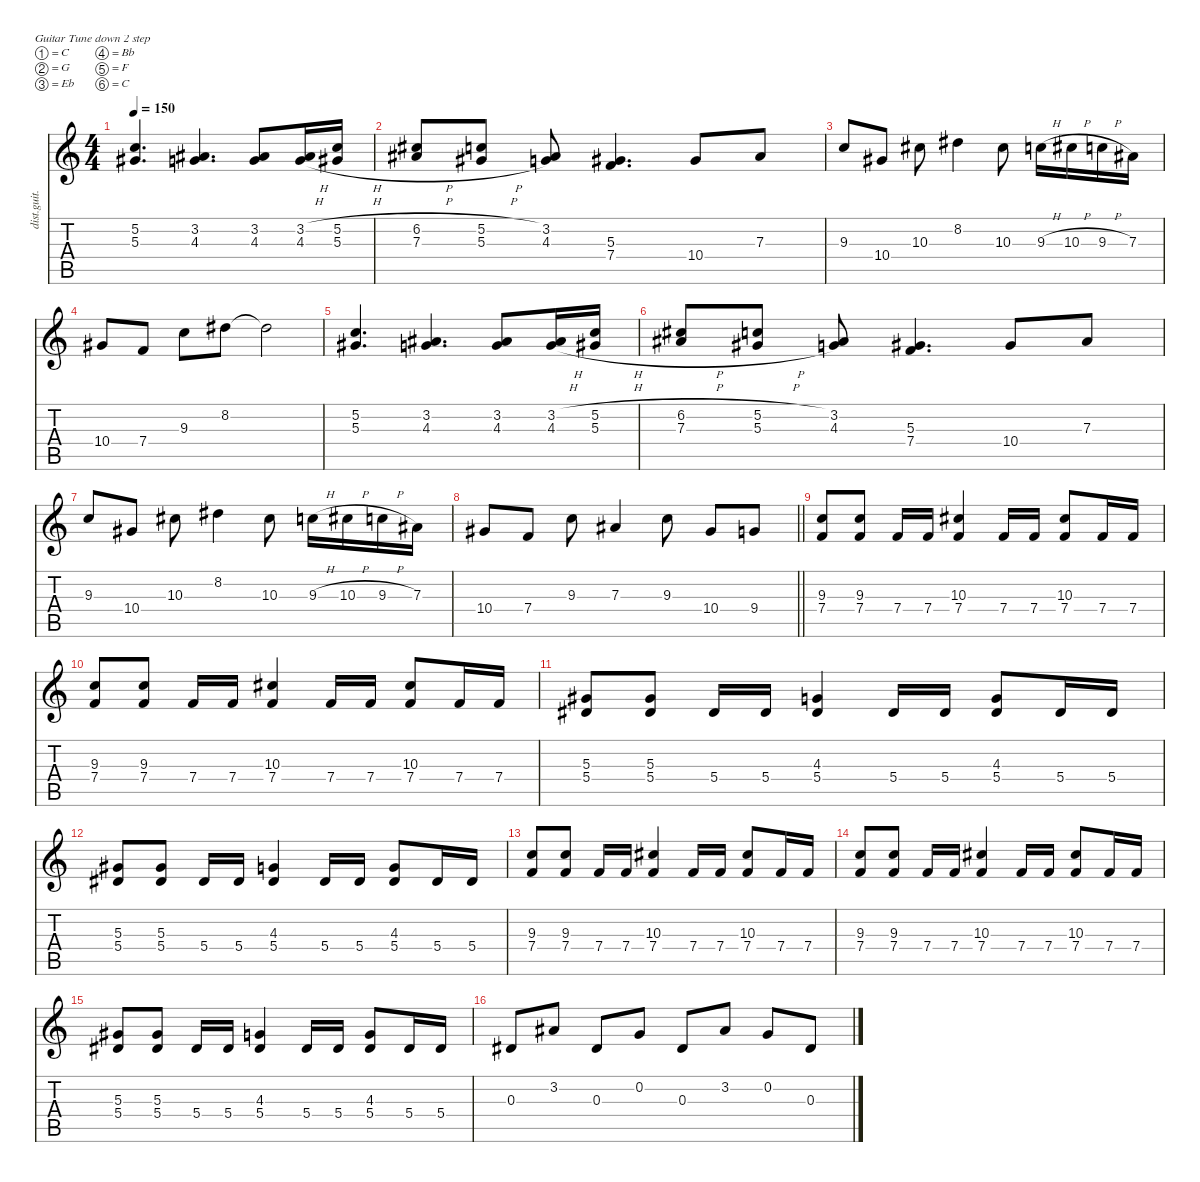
\defaultSystemsLayout 4
\hideDynamics
\bracketExtendMode nobrackets
\otherSystemsTrackNameOrientation horizontal
\track ("Guitar 1" "dist.guit.") {mute instrument distortionguitar}
\staff {score tabs}
\tuning (C4 G3 Eb3 Bb2 F2 C2)
\ts (4 4)
\tempo 150
\clef g2
\ks c
(5.2 5.3{acc #}).4{d dy f beam Up} (3.2{acc #} 4.3).4{d beam Up} (3.2{acc #} 4.3).8{beam Up} (3.2{h acc #} 4.3{h}).16{beam Up} (5.2{h} 5.3{h acc #}).16{beam Up} |
(6.2{h acc #} 7.3{h acc #}).8{beam Up} (5.2{h} 5.3{h acc #}).8{beam Up} (3.2{acc #} 4.3).8{beam Up} (5.3{acc #} 7.4).4{d beam Up} 10.4{acc #}.8{dy mf beam Up} 7.3{acc #}.8{beam Up} |
9.3.8{beam Up} 10.4{acc #}.8{beam Up} 10.3{acc #}.8{beam Down} 8.2{acc #}.4{beam Down} 10.3{acc #}.8{beam Down} 9.3{h}.16{beam Down} 10.3{h acc #}.16{dy f beam Down} 9.3{h}.16{beam Down} 7.3{acc #}.16{beam Down} |
10.4{acc #}.8{dy mf beam Up} 7.4.8{beam Up} 9.3.8{beam Down} 8.2{acc #}.8{beam Down} 8.2{t acc #}.2{dy f beam Down} |
(5.2 5.3{acc #}).4{d beam Up} (3.2{acc #} 4.3).4{d beam Up} (3.2{acc #} 4.3).8{beam Up} (3.2{h acc #} 4.3{h}).16{beam Up} (5.2{h} 5.3{h acc #}).16{beam Up} |
(6.2{h acc #} 7.3{h acc #}).8{beam Up} (5.2{h} 5.3{h acc #}).8{beam Up} (3.2{acc #} 4.3).8{beam Up} (5.3{acc #} 7.4).4{d beam Up} 10.4{acc #}.8{dy mf beam Up} 7.3{acc #}.8{beam Up} |
9.3.8{beam Up} 10.4{acc #}.8{beam Up} 10.3{acc #}.8{beam Down} 8.2{acc #}.4{beam Down} 10.3{acc #}.8{beam Down} 9.3{h}.16{beam Down} 10.3{h acc #}.16{dy f beam Down} 9.3{h}.16{beam Down} 7.3{acc #}.16{beam Down} |
\barLineRight lightlight
10.4{acc #}.8{dy mf beam Up} 7.4.8{beam Up} 9.3.8{beam Down} 7.3{acc #}.4{beam Up} 9.3.8{beam Down} 10.4{acc #}.8{beam Up} 9.4.8{beam Up} |
(9.3 7.4).8{dy f beam Up} (9.3 7.4).8{beam Up} 7.4.16{beam Up} 7.4.16{beam Up} (10.3{acc #} 7.4).4{beam Up} 7.4.16{beam Up} 7.4.16{beam Up} (10.3{acc #} 7.4).8{beam Up} 7.4.16{beam Up} 7.4.16{beam Up} |
(9.3 7.4).8{beam Up} (9.3 7.4).8{beam Up} 7.4.16{beam Up} 7.4.16{beam Up} (10.3{acc #} 7.4).4{beam Up} 7.4.16{beam Up} 7.4.16{beam Up} (10.3{acc #} 7.4).8{beam Up} 7.4.16{beam Up} 7.4.16{beam Up} |
(5.3{acc #} 5.4{acc #}).8{beam Up} (5.3{acc #} 5.4{acc #}).8{beam Up} 5.4{acc #}.16{beam Up} 5.4{acc #}.16{beam Up} (4.3 5.4{acc #}).4{beam Up} 5.4{acc #}.16{beam Up} 5.4{acc #}.16{beam Up} (4.3 5.4{acc #}).8{beam Up} 5.4{acc #}.16{beam Up} 5.4{acc #}.16{beam Up} |
(5.3{acc #} 5.4{acc #}).8{beam Up} (5.3{acc #} 5.4{acc #}).8{beam Up} 5.4{acc #}.16{beam Up} 5.4{acc #}.16{beam Up} (4.3 5.4{acc #}).4{beam Up} 5.4{acc #}.16{beam Up} 5.4{acc #}.16{beam Up} (4.3 5.4{acc #}).8{beam Up} 5.4{acc #}.16{beam Up} 5.4{acc #}.16{beam Up} |
(9.3 7.4).8{beam Up} (9.3 7.4).8{beam Up} 7.4.16{beam Up} 7.4.16{beam Up} (10.3{acc #} 7.4).4{beam Up} 7.4.16{beam Up} 7.4.16{beam Up} (10.3{acc #} 7.4).8{beam Up} 7.4.16{beam Up} 7.4.16{beam Up} |
(9.3 7.4).8{beam Up} (9.3 7.4).8{beam Up} 7.4.16{beam Up} 7.4.16{beam Up} (10.3{acc #} 7.4).4{beam Up} 7.4.16{beam Up} 7.4.16{beam Up} (10.3{acc #} 7.4).8{beam Up} 7.4.16{beam Up} 7.4.16{beam Up} |
(5.3{acc #} 5.4{acc #}).8{beam Up} (5.3{acc #} 5.4{acc #}).8{beam Up} 5.4{acc #}.16{beam Up} 5.4{acc #}.16{beam Up} (4.3 5.4{acc #}).4{beam Up} 5.4{acc #}.16{beam Up} 5.4{acc #}.16{beam Up} (4.3 5.4{acc #}).8{beam Up} 5.4{acc #}.16{beam Up} 5.4{acc #}.16{beam Up} |
0.3{acc #}.8{beam Up} 3.2{acc #}.8{beam Up} 0.3{acc #}.8{beam Up} 0.2.8{beam Up} 0.3{acc #}.8{beam Up} 3.2{acc #}.8{beam Up} 0.2.8{beam Up} 0.3{acc #}.8{beam Up}
